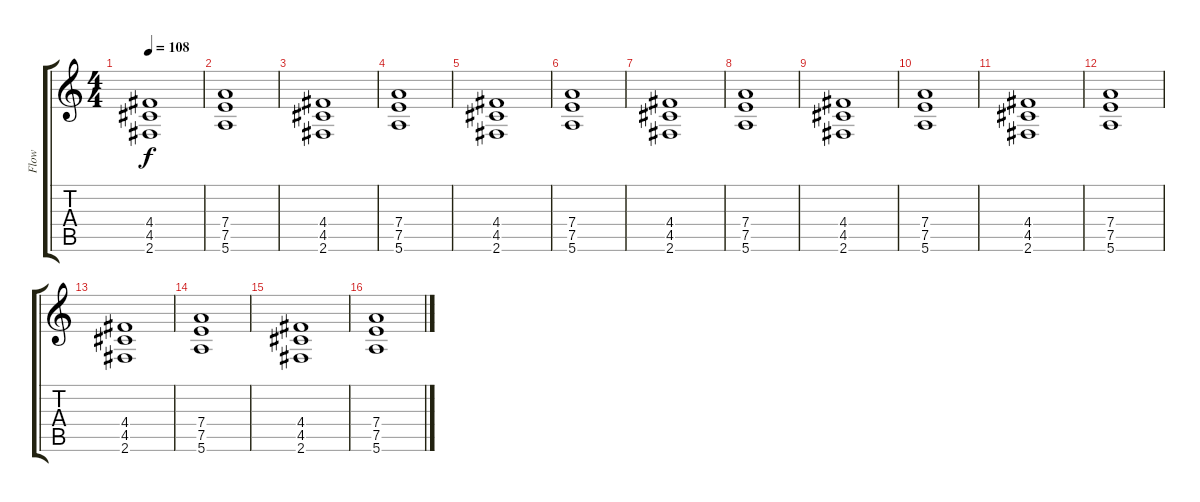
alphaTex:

\track ("Flow" "Flow") {instrument distortionguitar}
\staff {score tabs}
\tuning (E4 B3 G3 D3 A2 E2) {hide}
\ts (4 4)
\tempo 108
\clef g2
\ks c
(4.4 4.5 2.6).1{dy f} |
(7.4 7.5 5.6).1 |
(4.4 4.5 2.6).1 |
(7.4 7.5 5.6).1 |
(4.4 4.5 2.6).1 |
(7.4 7.5 5.6).1 |
(4.4 4.5 2.6).1 |
(7.4 7.5 5.6).1 |
(4.4 4.5 2.6).1 |
(7.4 7.5 5.6).1 |
(4.4 4.5 2.6).1 |
(7.4 7.5 5.6).1 |
(4.4 4.5 2.6).1 |
(7.4 7.5 5.6).1 |
(4.4 4.5 2.6).1 |
(7.4 7.5 5.6).1
